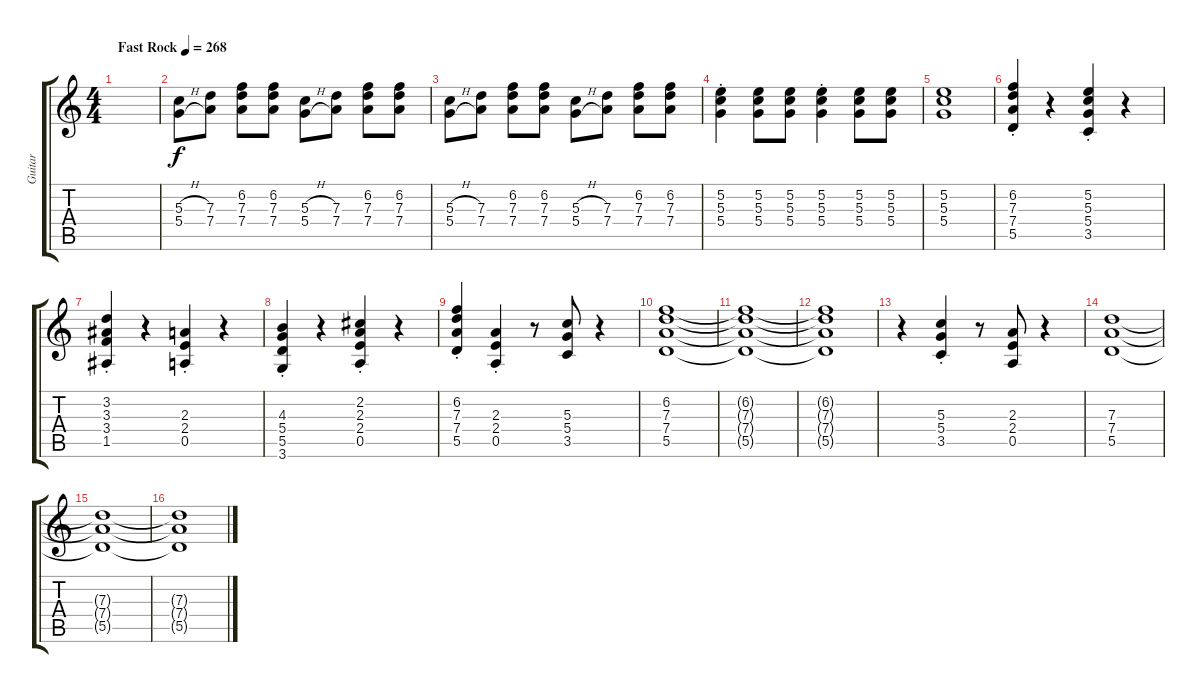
\track ("Guitar" "Guitar") {instrument distortionguitar}
\staff {score tabs}
\tuning (E4 B3 G3 D3 A2 E2) {hide}
\ts (4 4)
\tempo (268 "Fast Rock")
\clef g2
\ks c
|
(5.3{h} 5.4{h}).8 (7.3 7.4).8 (6.2 7.3 7.4).8 (6.2 7.3 7.4).8 (5.3{h} 5.4{h}).8 (7.3 7.4).8 (6.2 7.3 7.4).8 (6.2 7.3 7.4).8 |
(5.3{h} 5.4{h}).8 (7.3 7.4).8 (6.2 7.3 7.4).8 (6.2 7.3 7.4).8 (5.3{h} 5.4{h}).8 (7.3 7.4).8 (6.2 7.3 7.4).8 (6.2 7.3 7.4).8 |
(5.2{st} 5.3{st} 5.4{st}).4 (5.2 5.3 5.4).8 (5.2 5.3 5.4).8 (5.2{st} 5.3{st} 5.4{st}).4 (5.2 5.3 5.4).8 (5.2 5.3 5.4).8 |
(5.2 5.3 5.4).1 |
(6.2{st} 7.3{st} 7.4{st} 5.5{st}).4 r.4 (5.2{st} 5.3{st} 5.4{st} 3.5{st}).4 r.4 |
(3.2{st} 3.3{st} 3.4{st} 1.5{st}).4 r.4 (2.3{st} 2.4{st} 0.5{st}).4 r.4 |
(4.3{st} 5.4{st} 5.5{st} 3.6{st}).4 r.4 (2.2{st} 2.3{st} 2.4{st} 0.5{st}).4 r.4 |
(6.2{st} 7.3{st} 7.4{st} 5.5{st}).4 (2.3{st} 2.4{st} 0.5{st}).4 r.8 (5.3 5.4 3.5).8 r.4 |
(6.2 7.3 7.4 5.5).1 |
(6.2{t} 7.3{t} 7.4{t} 5.5{t}).1 |
(6.2{t} 7.3{t} 7.4{t} 5.5{t}).1 |
r.4 (5.3{st} 5.4{st} 3.5{st}).4 r.8 (2.3 2.4 0.5).8 r.4 |
(7.3 7.4 5.5).1 |
(7.3{t} 7.4{t} 5.5{t}).1 |
(7.3{t} 7.4{t} 5.5{t}).1
